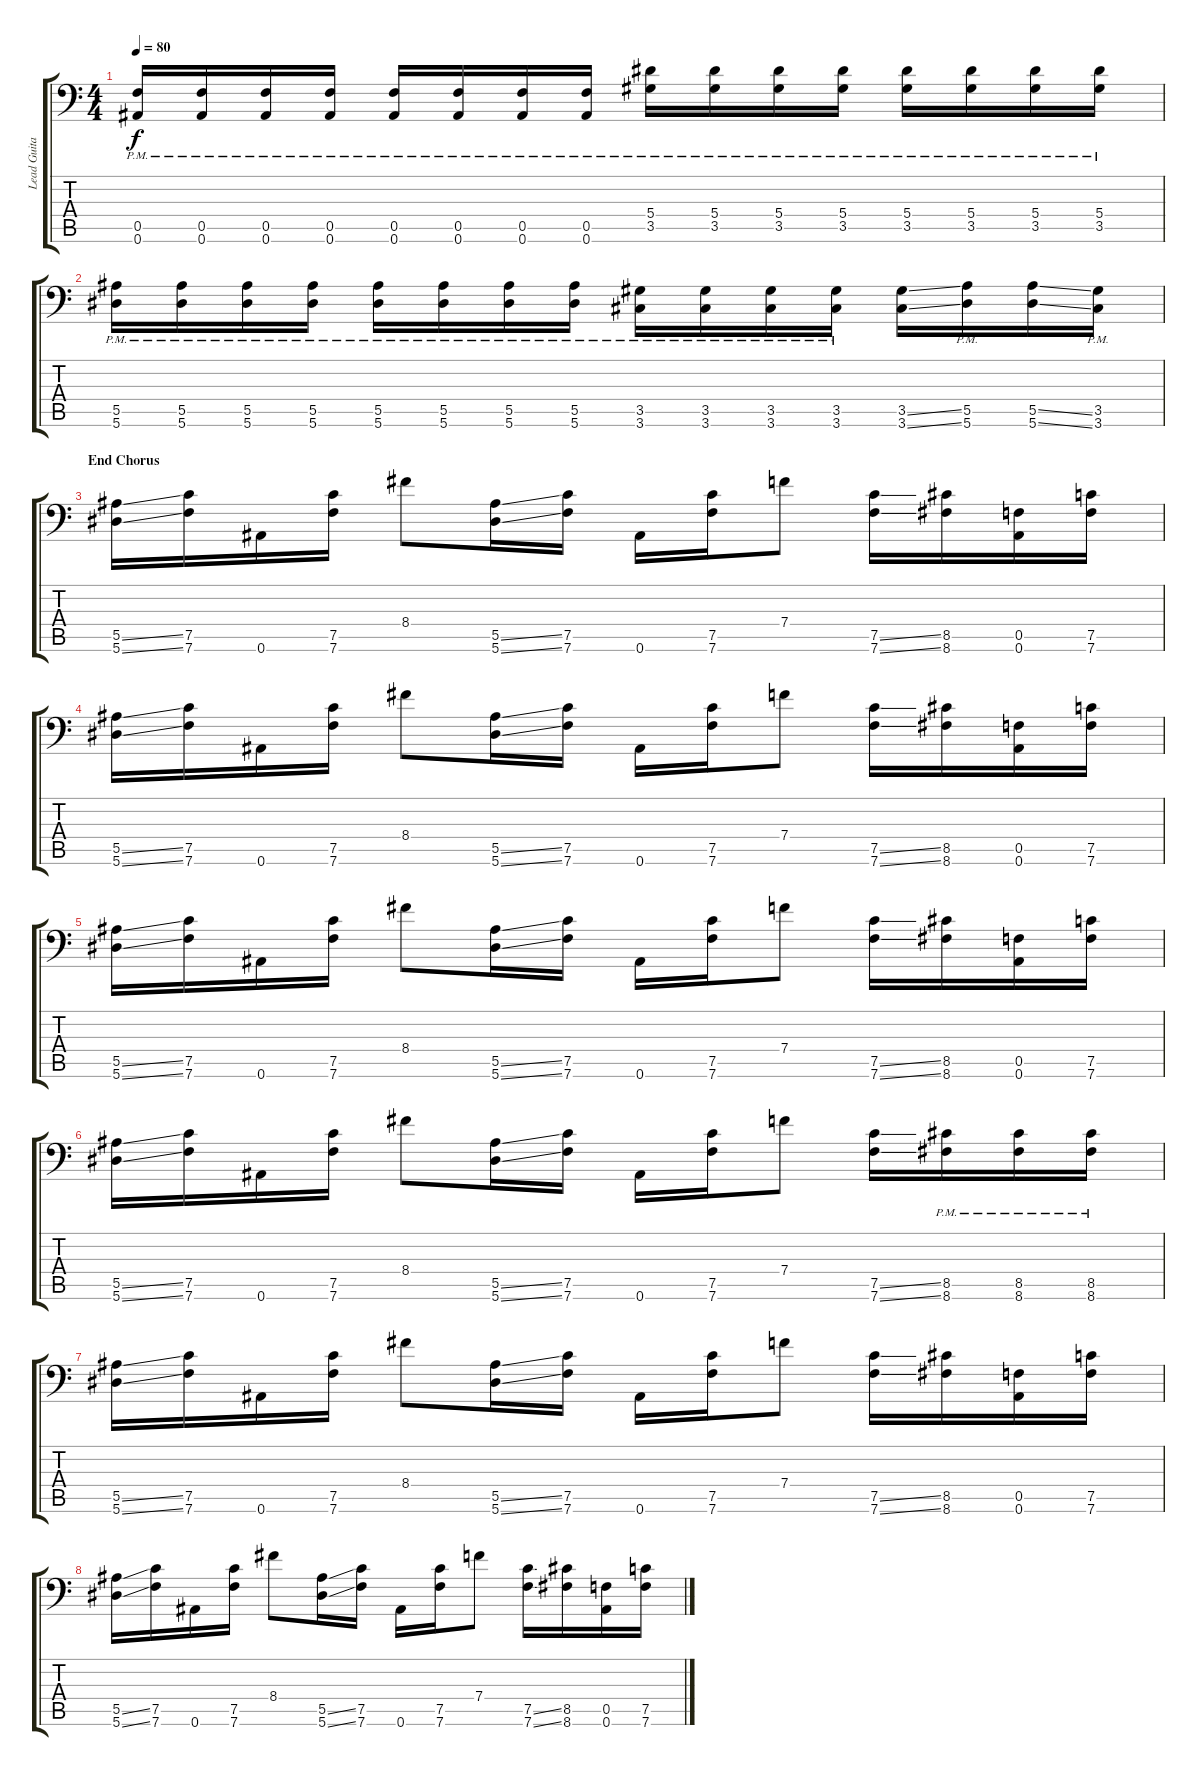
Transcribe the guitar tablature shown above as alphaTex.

\track ("Lead Guitar" "Lead Guita") {instrument distortionguitar}
\staff {score tabs}
\tuning (C4 G3 Eb3 Bb2 F2 Bb1) {hide}
\ts (4 4)
\tempo 80
\clef f4
\ks c
(0.5{pm} 0.6{pm}).16{dy f} (0.5{pm} 0.6{pm}).16 (0.5{pm} 0.6{pm}).16 (0.5{pm} 0.6{pm}).16 (0.5{pm} 0.6{pm}).16 (0.5{pm} 0.6{pm}).16 (0.5{pm} 0.6{pm}).16 (0.5{pm} 0.6{pm}).16 (5.4{pm} 3.5{pm}).16 (5.4{pm} 3.5{pm}).16 (5.4{pm} 3.5{pm}).16 (5.4{pm} 3.5{pm}).16 (5.4{pm} 3.5{pm}).16 (5.4{pm} 3.5{pm}).16 (5.4{pm} 3.5{pm}).16 (5.4{pm} 3.5{pm}).16 |
(5.5{pm} 5.6{pm}).16 (5.5{pm} 5.6{pm}).16 (5.5{pm} 5.6{pm}).16 (5.5{pm} 5.6{pm}).16 (5.5{pm} 5.6{pm}).16 (5.5{pm} 5.6{pm}).16 (5.5{pm} 5.6{pm}).16 (5.5{pm} 5.6{pm}).16 (3.5{pm} 3.6{pm}).16 (3.5{pm} 3.6{pm}).16 (3.5{pm} 3.6{pm}).16 (3.5{pm} 3.6{pm}).16 (3.5{ss} 3.6{ss}).16 (5.5{pm} 5.6{pm}).16 (5.5{ss} 5.6{ss}).16 (3.5{pm} 3.6{pm}).16 |
\section ("" "End Chorus")
(5.5{ss} 5.6{ss}).16 (7.5 7.6).16 0.6.16 (7.5 7.6).16 8.4.8 (5.5{ss} 5.6{ss}).16 (7.5 7.6).16 0.6.16 (7.5 7.6).16 7.4.8 (7.5{ss} 7.6{ss}).16 (8.5 8.6).16 (0.5 0.6).16 (7.5 7.6).16 |
(5.5{ss} 5.6{ss}).16 (7.5 7.6).16 0.6.16 (7.5 7.6).16 8.4.8 (5.5{ss} 5.6{ss}).16 (7.5 7.6).16 0.6.16 (7.5 7.6).16 7.4.8 (7.5{ss} 7.6{ss}).16 (8.5 8.6).16 (0.5 0.6).16 (7.5 7.6).16 |
(5.5{ss} 5.6{ss}).16 (7.5 7.6).16 0.6.16 (7.5 7.6).16 8.4.8 (5.5{ss} 5.6{ss}).16 (7.5 7.6).16 0.6.16 (7.5 7.6).16 7.4.8 (7.5{ss} 7.6{ss}).16 (8.5 8.6).16 (0.5 0.6).16 (7.5 7.6).16 |
(5.5{ss} 5.6{ss}).16 (7.5 7.6).16 0.6.16 (7.5 7.6).16 8.4.8 (5.5{ss} 5.6{ss}).16 (7.5 7.6).16 0.6.16 (7.5 7.6).16 7.4.8 (7.5{ss} 7.6{ss}).16 (8.5{pm} 8.6{pm}).16 (8.5{pm} 8.6{pm}).16 (8.5{pm} 8.6{pm}).16 |
(5.5{ss} 5.6{ss}).16 (7.5 7.6).16 0.6.16 (7.5 7.6).16 8.4.8 (5.5{ss} 5.6{ss}).16 (7.5 7.6).16 0.6.16 (7.5 7.6).16 7.4.8 (7.5{ss} 7.6{ss}).16 (8.5 8.6).16 (0.5 0.6).16 (7.5 7.6).16 |
(5.5{ss} 5.6{ss}).16 (7.5 7.6).16 0.6.16 (7.5 7.6).16 8.4.8 (5.5{ss} 5.6{ss}).16 (7.5 7.6).16 0.6.16 (7.5 7.6).16 7.4.8 (7.5{ss} 7.6{ss}).16 (8.5 8.6).16 (0.5 0.6).16 (7.5 7.6).16
